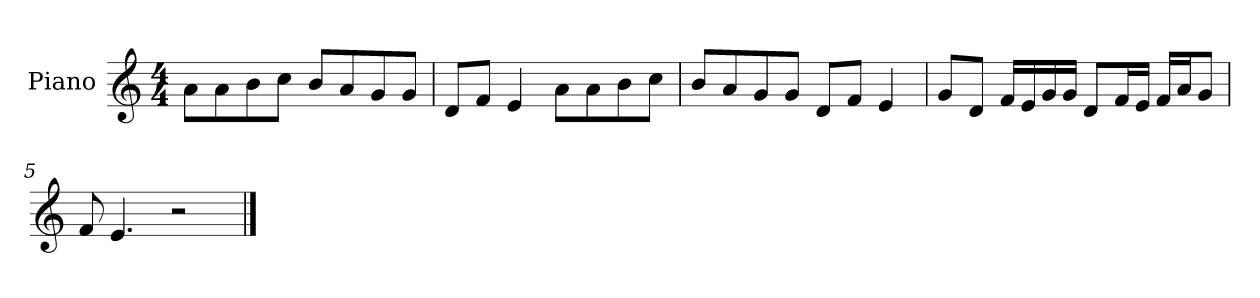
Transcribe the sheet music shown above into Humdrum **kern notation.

**kern
*part1
*staff1
*I"Piano
*I'P-no
*clefG2
*k[]
*M4/4
*MM90
=1
8a\L
8a\
8b\
8cc\J
8b/L
8a/
8g/
8g/J
=2
8d/L
8f/J
4e/
8a\L
8a\
8b\
8cc\J
=3
8b/L
8a/
8g/
8g/J
8d/L
8f/J
4e/
=4
8g/L
8d/J
16f/LL
16e/
16g/
16g/JJ
8d/L
16f/L
16e/JJ
16f/LL
16a/J
8g/J
=5
8f/
4.e/
2r
==
*-
